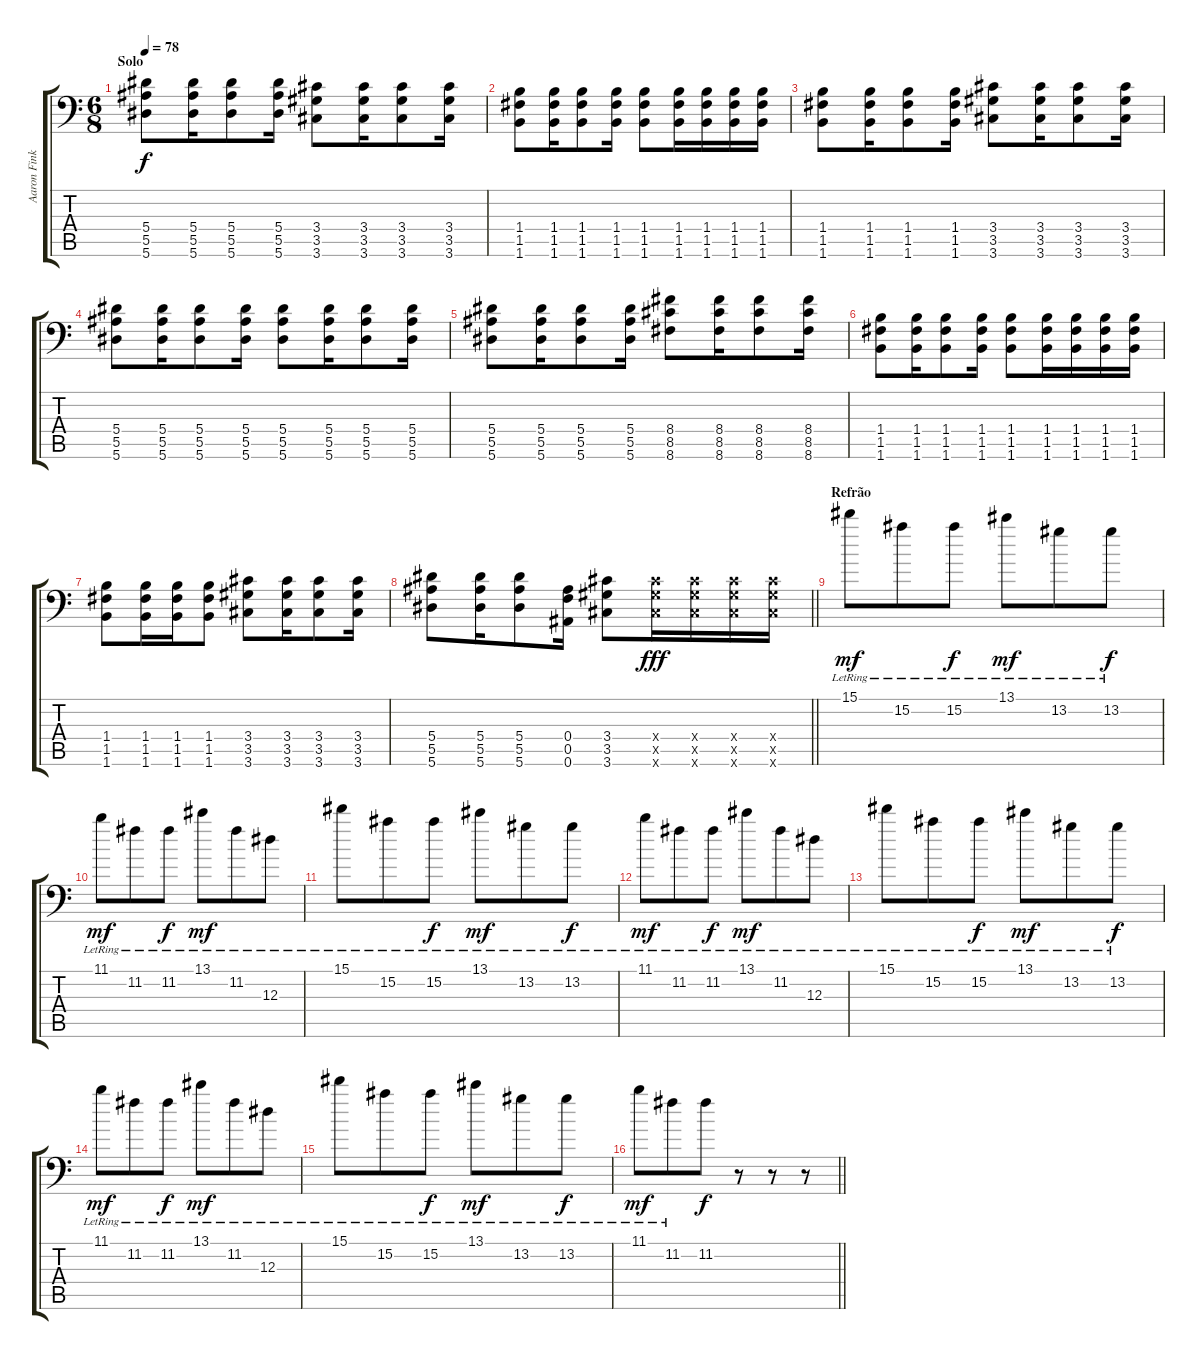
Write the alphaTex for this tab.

\track ("Aaron Fink" "Aaron Fink") {instrument distortionguitar}
\staff {score tabs}
\tuning (C4 G3 Eb3 Bb2 F2 Bb1) {hide}
\ts (6 8)
\section ("" "Solo")
\tempo 78
\clef f4
\ks c
(5.4 5.5 5.6).8{dy f} (5.4 5.5 5.6).16 (5.4 5.5 5.6).8 (5.4 5.5 5.6).16 (3.4 3.5 3.6).8 (3.4 3.5 3.6).16 (3.4 3.5 3.6).8 (3.4 3.5 3.6).16 |
(1.4 1.5 1.6).8 (1.4 1.5 1.6).16 (1.4 1.5 1.6).8 (1.4 1.5 1.6).16 (1.4 1.5 1.6).8 (1.4 1.5 1.6).16 (1.4 1.5 1.6).16 (1.4 1.5 1.6).16 (1.4 1.5 1.6).16 |
(1.4 1.5 1.6).8 (1.4 1.5 1.6).16 (1.4 1.5 1.6).8 (1.4 1.5 1.6).16 (3.4 3.5 3.6).8 (3.4 3.5 3.6).16 (3.4 3.5 3.6).8 (3.4 3.5 3.6).16 |
(5.4 5.5 5.6).8 (5.4 5.5 5.6).16 (5.4 5.5 5.6).8 (5.4 5.5 5.6).16 (5.4 5.5 5.6).8 (5.4 5.5 5.6).16 (5.4 5.5 5.6).8 (5.4 5.5 5.6).16 |
(5.4 5.5 5.6).8 (5.4 5.5 5.6).16 (5.4 5.5 5.6).8 (5.4 5.5 5.6).16 (8.4 8.5 8.6).8 (8.4 8.5 8.6).16 (8.4 8.5 8.6).8 (8.4 8.5 8.6).16 |
(1.4 1.5 1.6).8 (1.4 1.5 1.6).16 (1.4 1.5 1.6).8 (1.4 1.5 1.6).16 (1.4 1.5 1.6).8 (1.4 1.5 1.6).16 (1.4 1.5 1.6).16 (1.4 1.5 1.6).16 (1.4 1.5 1.6).16 |
(1.4 1.5 1.6).8 (1.4 1.5 1.6).16 (1.4 1.5 1.6).16 (1.4 1.5 1.6).8 (3.4 3.5 3.6).8 (3.4 3.5 3.6).16 (3.4 3.5 3.6).8 (3.4 3.5 3.6).16 |
\barLineRight lightlight
(5.4 5.5 5.6).8 (5.4 5.5 5.6).16 (5.4 5.5 5.6).8 (0.4 0.5 0.6).16 (3.4 3.5 3.6).8 (3.4{x} 3.5{x} 3.6{x}).16{dy fff} (3.4{x} 3.5{x} 3.6{x}).16 (3.4{x} 3.5{x} 3.6{x}).16 (3.4{x} 3.5{x} 3.6{x}).16 |
\section ("" "Refrão")
15.1{lr}.8{dy mf} 15.2{lr}.8 15.2{lr}.8{dy f} 13.1{lr}.8{dy mf} 13.2{lr}.8 13.2{lr}.8{dy f} |
11.1{lr}.8{dy mf} 11.2{lr}.8 11.2{lr}.8{dy f} 13.1{lr}.8{dy mf} 11.2{lr}.8 12.3{lr}.8 |
15.1{lr}.8 15.2{lr}.8 15.2{lr}.8{dy f} 13.1{lr}.8{dy mf} 13.2{lr}.8 13.2{lr}.8{dy f} |
11.1{lr}.8{dy mf} 11.2{lr}.8 11.2{lr}.8{dy f} 13.1{lr}.8{dy mf} 11.2{lr}.8 12.3{lr}.8 |
15.1{lr}.8 15.2{lr}.8 15.2{lr}.8{dy f} 13.1{lr}.8{dy mf} 13.2{lr}.8 13.2{lr}.8{dy f} |
11.1{lr}.8{dy mf} 11.2{lr}.8 11.2{lr}.8{dy f} 13.1{lr}.8{dy mf} 11.2{lr}.8 12.3{lr}.8 |
15.1{lr}.8 15.2{lr}.8 15.2{lr}.8{dy f} 13.1{lr}.8{dy mf} 13.2{lr}.8 13.2{lr}.8{dy f} |
\barLineRight lightlight
11.1{lr}.8{dy mf} 11.2{lr}.8 11.2.8{dy f} r.8 r.8 r.8
